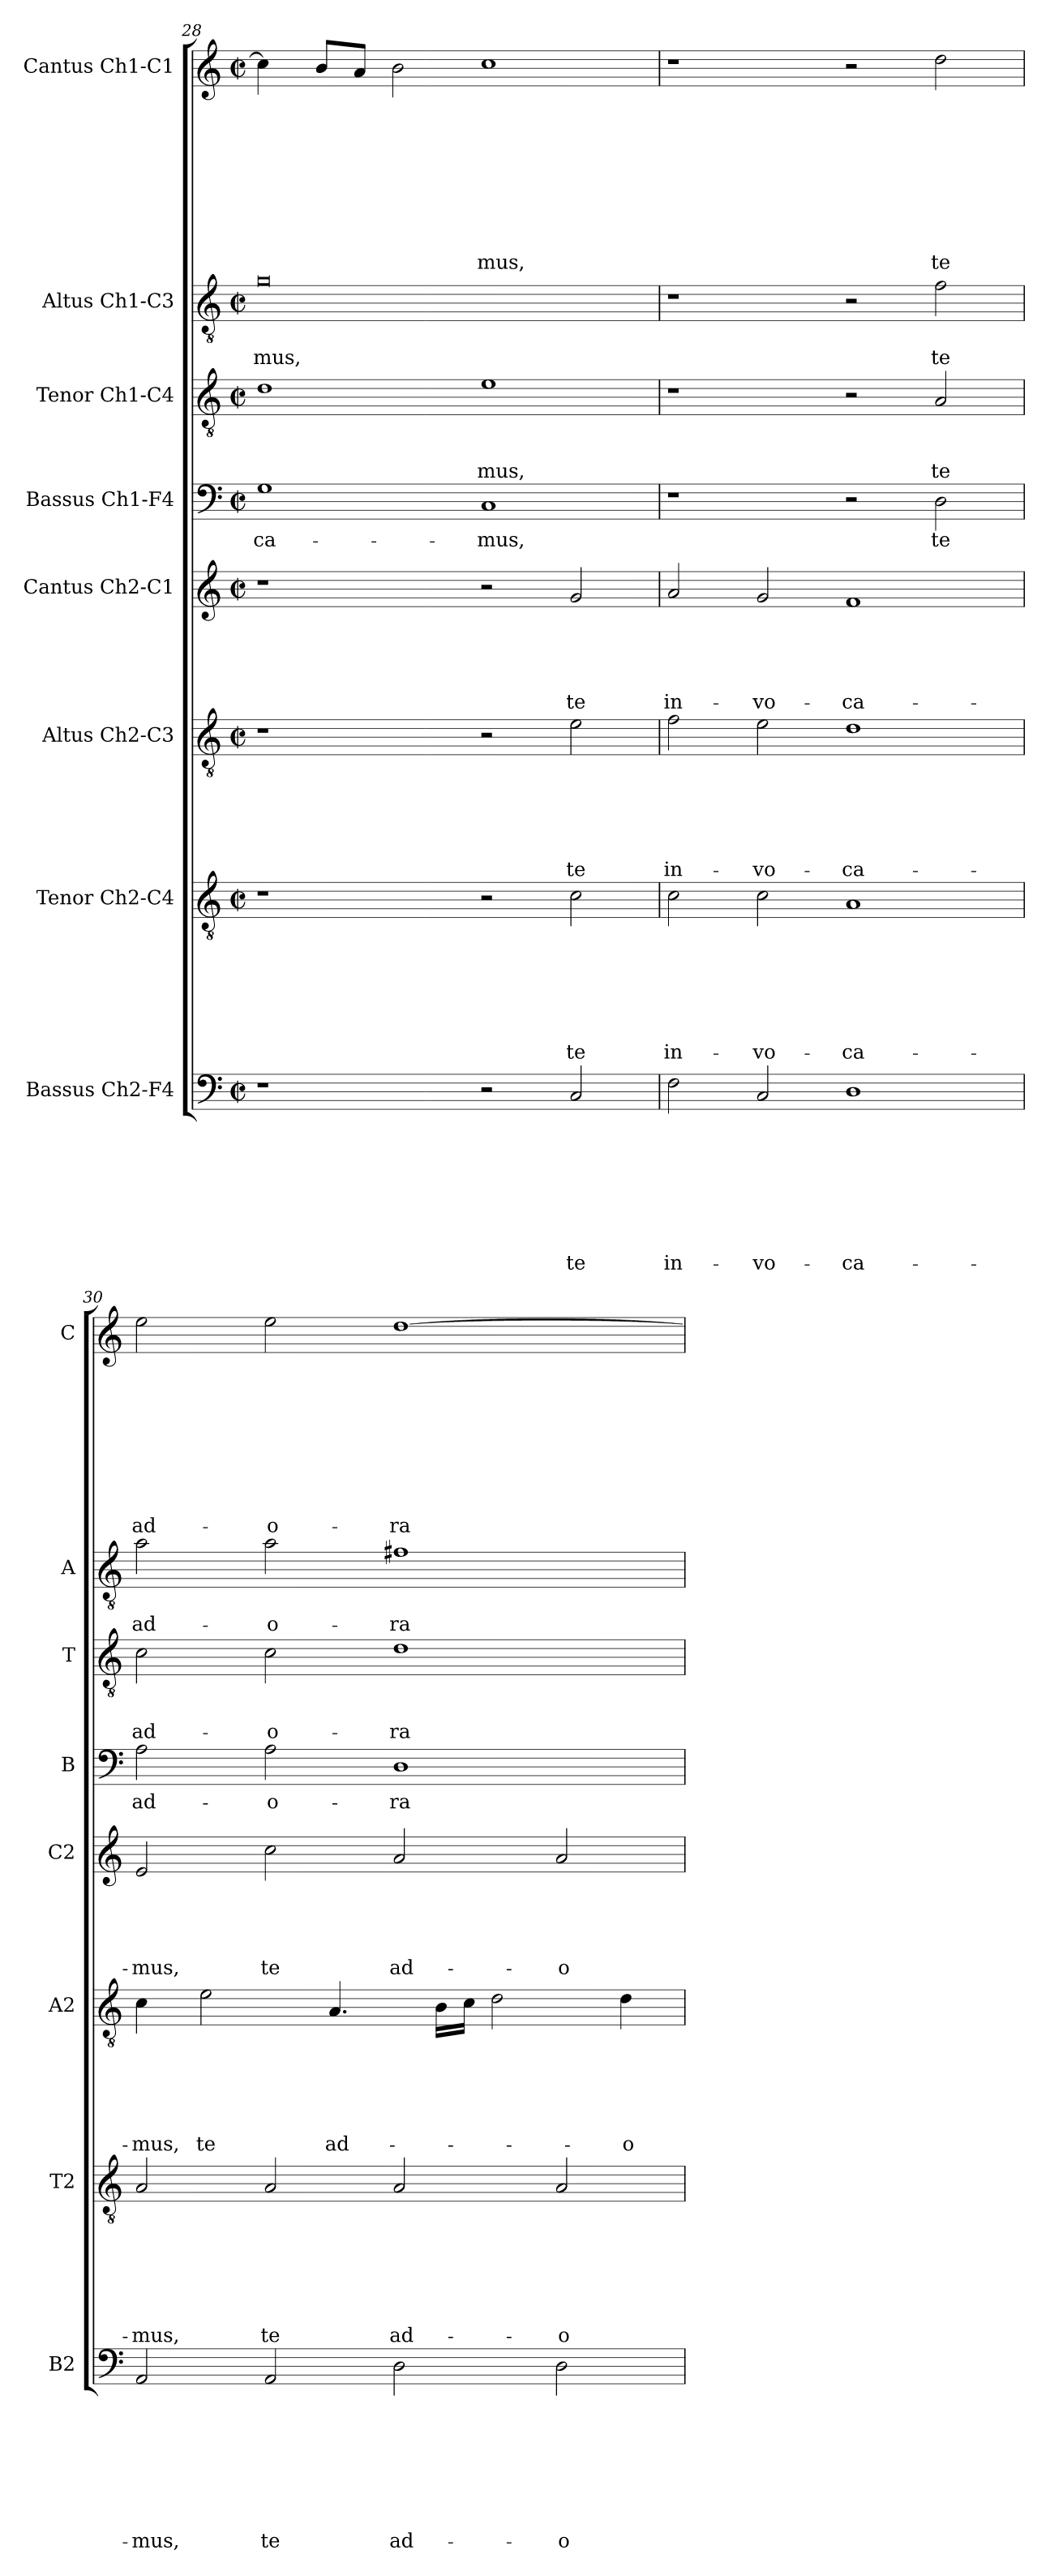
**kern	**text	**text	**text	**text	**text	**text	**text	**text	**kern	**text	**text	**text	**text	**text	**text	**text	**kern	**text	**text	**text	**text	**text	**text	**kern	**text	**text	**text	**text	**text	**kern	**text	**kern	**text	**text	**text	**kern	**text	**text	**kern	**text	**text	**text	**text	**text	**text	**text	**text	**text
*part8	*part8	*part8	*part8	*part8	*part8	*part8	*part8	*part8	*part7	*part7	*part7	*part7	*part7	*part7	*part7	*part7	*part6	*part6	*part6	*part6	*part6	*part6	*part6	*part5	*part5	*part5	*part5	*part5	*part5	*part4	*part4	*part3	*part3	*part3	*part3	*part2	*part2	*part2	*part1	*part1	*part1	*part1	*part1	*part1	*part1	*part1	*part1	*part1
*staff8	*staff8	*staff8	*staff8	*staff8	*staff8	*staff8	*staff8	*staff8	*staff7	*staff7	*staff7	*staff7	*staff7	*staff7	*staff7	*staff7	*staff6	*staff6	*staff6	*staff6	*staff6	*staff6	*staff6	*staff5	*staff5	*staff5	*staff5	*staff5	*staff5	*staff4	*staff4	*staff3	*staff3	*staff3	*staff3	*staff2	*staff2	*staff2	*staff1	*staff1	*staff1	*staff1	*staff1	*staff1	*staff1	*staff1	*staff1	*staff1
*I"Bassus Ch2-F4	*	*	*	*	*	*	*	*	*I"Tenor Ch2-C4	*	*	*	*	*	*	*	*I"Altus Ch2-C3	*	*	*	*	*	*	*I"Cantus Ch2-C1	*	*	*	*	*	*I"Bassus Ch1-F4	*	*I"Tenor Ch1-C4	*	*	*	*I"Altus Ch1-C3	*	*	*I"Cantus Ch1-C1	*	*	*	*	*	*	*	*	*
*I'B2	*	*	*	*	*	*	*	*	*I'T2	*	*	*	*	*	*	*	*I'A2	*	*	*	*	*	*	*I'C2	*	*	*	*	*	*I'B	*	*I'T	*	*	*	*I'A	*	*	*I'C	*	*	*	*	*	*	*	*	*
*clefF4	*	*	*	*	*	*	*	*	*clefGv2	*	*	*	*	*	*	*	*clefGv2	*	*	*	*	*	*	*clefG2	*	*	*	*	*	*clefF4	*	*clefGv2	*	*	*	*clefGv2	*	*	*clefG2	*	*	*	*	*	*	*	*	*
*k[]	*	*	*	*	*	*	*	*	*k[]	*	*	*	*	*	*	*	*k[]	*	*	*	*	*	*	*k[]	*	*	*	*	*	*k[]	*	*k[]	*	*	*	*k[]	*	*	*k[]	*	*	*	*	*	*	*	*	*
*C:	*	*	*	*	*	*	*	*	*C:	*	*	*	*	*	*	*	*C:	*	*	*	*	*	*	*C:	*	*	*	*	*	*C:	*	*C:	*	*	*	*C:	*	*	*C:	*	*	*	*	*	*	*	*	*
*M2/2	*	*	*	*	*	*	*	*	*M2/2	*	*	*	*	*	*	*	*M2/2	*	*	*	*	*	*	*M2/2	*	*	*	*	*	*M2/2	*	*M2/2	*	*	*	*M2/2	*	*	*M2/2	*	*	*	*	*	*	*	*	*
*met(c|)	*	*	*	*	*	*	*	*	*met(c|)	*	*	*	*	*	*	*	*met(c|)	*	*	*	*	*	*	*met(c|)	*	*	*	*	*	*met(c|)	*	*met(c|)	*	*	*	*met(c|)	*	*	*met(c|)	*	*	*	*	*	*	*	*	*
=28	=28	=28	=28	=28	=28	=28	=28	=28	=28	=28	=28	=28	=28	=28	=28	=28	=28	=28	=28	=28	=28	=28	=28	=28	=28	=28	=28	=28	=28	=28	=28	=28	=28	=28	=28	=28	=28	=28	=28	=28	=28	=28	=28	=28	=28	=28	=28	=28
!	!	!	!	!	!	!	!	!	!	!	!	!	!	!	!	!	!	!	!	!	!	!	!	!	!	!	!	!	!	!	!LO:LY:b	!	!	!	!	!	!	!LO:LY:b	!	!	!	!	!	!	!	!	!	!
1r	.	.	.	.	.	.	.	.	1r	.	.	.	.	.	.	.	1r	.	.	.	.	.	.	1r	.	.	.	.	.	1G	-ca-	1d	.	.	.	0g	.	-mus,	4cc\]	.	.	.	.	.	.	.	.	.
.	.	.	.	.	.	.	.	.	.	.	.	.	.	.	.	.	.	.	.	.	.	.	.	.	.	.	.	.	.	.	.	.	.	.	.	.	.	.	8b/L	.	.	.	.	.	.	.	.	.
.	.	.	.	.	.	.	.	.	.	.	.	.	.	.	.	.	.	.	.	.	.	.	.	.	.	.	.	.	.	.	.	.	.	.	.	.	.	.	8a/J	.	.	.	.	.	.	.	.	.
.	.	.	.	.	.	.	.	.	.	.	.	.	.	.	.	.	.	.	.	.	.	.	.	.	.	.	.	.	.	.	.	.	.	.	.	.	.	.	2b\	.	.	.	.	.	.	.	.	.
!	!	!	!	!	!	!	!	!	!	!	!	!	!	!	!	!	!	!	!	!	!	!	!	!	!	!	!	!	!	!	!LO:LY:b	!	!	!	!LO:LY:b	!	!	!	!	!	!	!	!	!	!	!	!	!LO:LY:b
2r	.	.	.	.	.	.	.	.	2r	.	.	.	.	.	.	.	2r	.	.	.	.	.	.	2r	.	.	.	.	.	1C	-mus,	1e	.	.	-mus,	.	.	.	1cc	.	.	.	.	.	.	.	.	-mus,
!	!	!	!	!	!	!	!	!LO:LY:b	!	!	!	!	!	!	!	!LO:LY:b	!	!	!	!	!	!	!LO:LY:b	!	!	!	!	!	!LO:LY:b	!	!	!	!	!	!	!	!	!	!	!	!	!	!	!	!	!	!	!
2C/	.	.	.	.	.	.	.	te	2c\	.	.	.	.	.	.	te	2e\	.	.	.	.	.	te	2g/	.	.	.	.	te	.	.	.	.	.	.	.	.	.	.	.	.	.	.	.	.	.	.	.
=29	=29	=29	=29	=29	=29	=29	=29	=29	=29	=29	=29	=29	=29	=29	=29	=29	=29	=29	=29	=29	=29	=29	=29	=29	=29	=29	=29	=29	=29	=29	=29	=29	=29	=29	=29	=29	=29	=29	=29	=29	=29	=29	=29	=29	=29	=29	=29	=29
!	!	!	!	!	!	!	!	!LO:LY:b	!	!	!	!	!	!	!	!LO:LY:b	!	!	!	!	!	!	!LO:LY:b	!	!	!	!	!	!LO:LY:b	!	!	!	!	!	!	!	!	!	!	!	!	!	!	!	!	!	!	!
2F\	.	.	.	.	.	.	.	in-	2c\	.	.	.	.	.	.	in-	2f\	.	.	.	.	.	in-	2a/	.	.	.	.	in-	1r	.	1r	.	.	.	1r	.	.	1r	.	.	.	.	.	.	.	.	.
!	!	!	!	!	!	!	!	!LO:LY:b	!	!	!	!	!	!	!	!LO:LY:b	!	!	!	!	!	!	!LO:LY:b	!	!	!	!	!	!LO:LY:b	!	!	!	!	!	!	!	!	!	!	!	!	!	!	!	!	!	!	!
2C/	.	.	.	.	.	.	.	-vo-	2c\	.	.	.	.	.	.	-vo-	2e\	.	.	.	.	.	-vo-	2g/	.	.	.	.	-vo-	.	.	.	.	.	.	.	.	.	.	.	.	.	.	.	.	.	.	.
!	!	!	!	!	!	!	!	!LO:LY:b	!	!	!	!	!	!	!	!LO:LY:b	!	!	!	!	!	!	!LO:LY:b	!	!	!	!	!	!LO:LY:b	!	!	!	!	!	!	!	!	!	!	!	!	!	!	!	!	!	!	!
1D	.	.	.	.	.	.	.	-ca-	1A	.	.	.	.	.	.	-ca-	1d	.	.	.	.	.	-ca-	1f	.	.	.	.	-ca-	2r	.	2r	.	.	.	2r	.	.	2r	.	.	.	.	.	.	.	.	.
!	!	!	!	!	!	!	!	!	!	!	!	!	!	!	!	!	!	!	!	!	!	!	!	!	!	!	!	!	!	!	!LO:LY:b	!	!	!	!LO:LY:b	!	!	!LO:LY:b	!	!	!	!	!	!	!	!	!	!LO:LY:b
.	.	.	.	.	.	.	.	.	.	.	.	.	.	.	.	.	.	.	.	.	.	.	.	.	.	.	.	.	.	2D\	te	2A/	.	.	te	2f\	.	te	2dd\	.	.	.	.	.	.	.	.	te
=30	=30	=30	=30	=30	=30	=30	=30	=30	=30	=30	=30	=30	=30	=30	=30	=30	=30	=30	=30	=30	=30	=30	=30	=30	=30	=30	=30	=30	=30	=30	=30	=30	=30	=30	=30	=30	=30	=30	=30	=30	=30	=30	=30	=30	=30	=30	=30	=30
!	!	!	!	!	!	!	!	!LO:LY:b	!	!	!	!	!	!	!	!LO:LY:b	!	!	!	!	!	!	!LO:LY:b	!	!	!	!	!	!LO:LY:b	!	!LO:LY:b	!	!	!	!LO:LY:b	!	!	!LO:LY:b	!	!	!	!	!	!	!	!	!	!LO:LY:b
2AA/	.	.	.	.	.	.	.	-mus,	2A/	.	.	.	.	.	.	-mus,	4c\	.	.	.	.	.	-mus,	2e/	.	.	.	.	-mus,	2A\	ad-	2c\	.	.	ad-	2a\	.	ad-	2ee\	.	.	.	.	.	.	.	.	ad-
!	!	!	!	!	!	!	!	!	!	!	!	!	!	!	!	!	!	!	!	!	!	!	!LO:LY:b	!	!	!	!	!	!	!	!	!	!	!	!	!	!	!	!	!	!	!	!	!	!	!	!	!
.	.	.	.	.	.	.	.	.	.	.	.	.	.	.	.	.	2e\	.	.	.	.	.	te	.	.	.	.	.	.	.	.	.	.	.	.	.	.	.	.	.	.	.	.	.	.	.	.	.
!	!	!	!	!	!	!	!	!LO:LY:b	!	!	!	!	!	!	!	!LO:LY:b	!	!	!	!	!	!	!	!	!	!	!	!	!LO:LY:b	!	!LO:LY:b	!	!	!	!LO:LY:b	!	!	!LO:LY:b	!	!	!	!	!	!	!	!	!	!LO:LY:b
2AA/	.	.	.	.	.	.	.	te	2A/	.	.	.	.	.	.	te	.	.	.	.	.	.	.	2cc\	.	.	.	.	te	2A\	-o-	2c\	.	.	-o-	2a\	.	-o-	2ee\	.	.	.	.	.	.	.	.	-o-
!	!	!	!	!	!	!	!	!	!	!	!	!	!	!	!	!	!	!	!	!	!	!	!LO:LY:b	!	!	!	!	!	!	!	!	!	!	!	!	!	!	!	!	!	!	!	!	!	!	!	!	!
.	.	.	.	.	.	.	.	.	.	.	.	.	.	.	.	.	4.A/	.	.	.	.	.	ad-	.	.	.	.	.	.	.	.	.	.	.	.	.	.	.	.	.	.	.	.	.	.	.	.	.
!	!	!	!	!	!	!	!	!LO:LY:b	!	!	!	!	!	!	!	!LO:LY:b	!	!	!	!	!	!	!	!	!	!	!	!	!LO:LY:b	!	!LO:LY:b	!	!	!	!LO:LY:b	!	!	!LO:LY:b	!	!	!	!	!	!	!	!	!	!LO:LY:b
2D\	.	.	.	.	.	.	.	ad-	2A/	.	.	.	.	.	.	ad-	.	.	.	.	.	.	.	2a/	.	.	.	.	ad-	1D	-ra-	1d	.	.	-ra-	1f#X	.	-ra-	[1dd	.	.	.	.	.	.	.	.	-ra-
.	.	.	.	.	.	.	.	.	.	.	.	.	.	.	.	.	16B\LL	.	.	.	.	.	.	.	.	.	.	.	.	.	.	.	.	.	.	.	.	.	.	.	.	.	.	.	.	.	.	.
.	.	.	.	.	.	.	.	.	.	.	.	.	.	.	.	.	16c\JJ	.	.	.	.	.	.	.	.	.	.	.	.	.	.	.	.	.	.	.	.	.	.	.	.	.	.	.	.	.	.	.
.	.	.	.	.	.	.	.	.	.	.	.	.	.	.	.	.	2d\	.	.	.	.	.	.	.	.	.	.	.	.	.	.	.	.	.	.	.	.	.	.	.	.	.	.	.	.	.	.	.
!	!	!	!	!	!	!	!	!LO:LY:b	!	!	!	!	!	!	!	!LO:LY:b	!	!	!	!	!	!	!	!	!	!	!	!	!LO:LY:b	!	!	!	!	!	!	!	!	!	!	!	!	!	!	!	!	!	!	!
2D\	.	.	.	.	.	.	.	-o-	2A/	.	.	.	.	.	.	-o-	.	.	.	.	.	.	.	2a/	.	.	.	.	-o-	.	.	.	.	.	.	.	.	.	.	.	.	.	.	.	.	.	.	.
!	!	!	!	!	!	!	!	!	!	!	!	!	!	!	!	!	!	!	!	!	!	!	!LO:LY:b	!	!	!	!	!	!	!	!	!	!	!	!	!	!	!	!	!	!	!	!	!	!	!	!	!
.	.	.	.	.	.	.	.	.	.	.	.	.	.	.	.	.	4d\	.	.	.	.	.	-o-	.	.	.	.	.	.	.	.	.	.	.	.	.	.	.	.	.	.	.	.	.	.	.	.	.
=	=	=	=	=	=	=	=	=	=	=	=	=	=	=	=	=	=	=	=	=	=	=	=	=	=	=	=	=	=	=	=	=	=	=	=	=	=	=	=	=	=	=	=	=	=	=	=	=
*-	*-	*-	*-	*-	*-	*-	*-	*-	*-	*-	*-	*-	*-	*-	*-	*-	*-	*-	*-	*-	*-	*-	*-	*-	*-	*-	*-	*-	*-	*-	*-	*-	*-	*-	*-	*-	*-	*-	*-	*-	*-	*-	*-	*-	*-	*-	*-	*-
